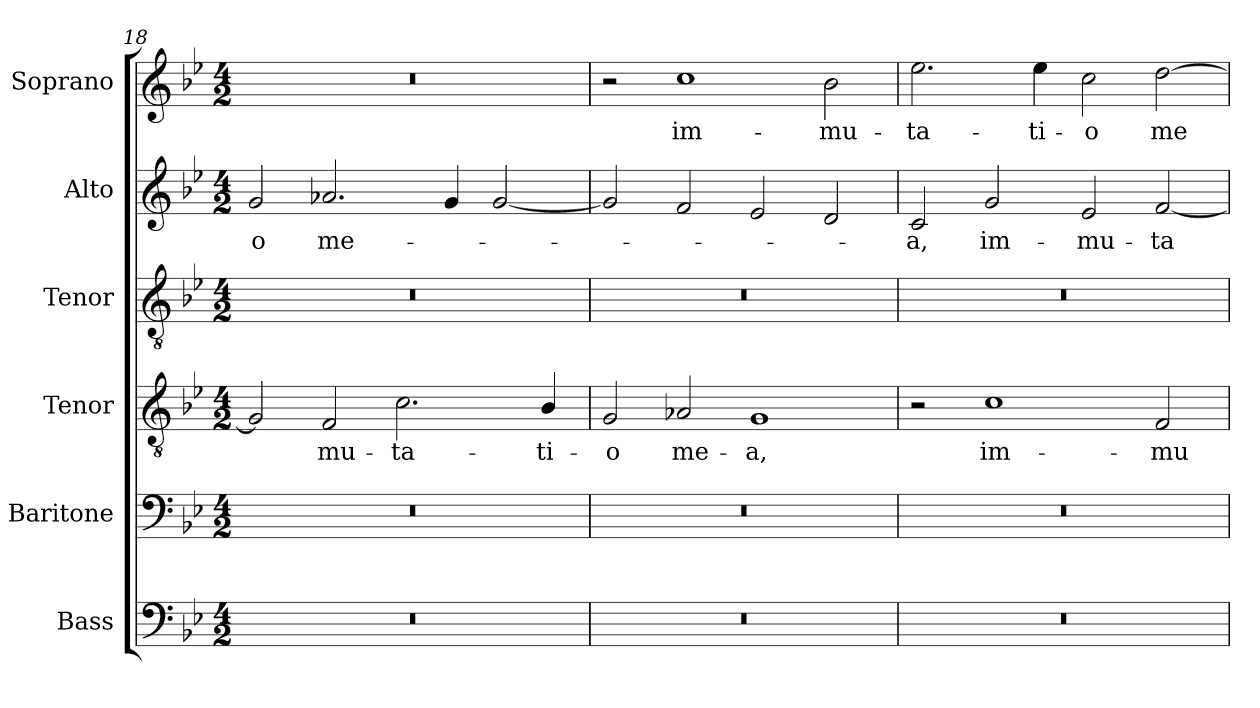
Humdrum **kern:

**kern	**kern	**kern	**text	**kern	**kern	**text	**kern	**text
*part6	*part5	*part4	*part4	*part3	*part2	*part2	*part1	*part1
*staff6	*staff5	*staff4	*staff4	*staff3	*staff2	*staff2	*staff1	*staff1
*I"Bass	*I"Baritone	*I"Tenor	*	*I"Tenor	*I"Alto	*	*I"Soprano	*
*I'B.	*I'Bar.	*I'T2.	*	*I'T1.	*I'A.	*	*I'S.	*
*clefF4	*clefF4	*clefGv2	*	*clefGv2	*clefG2	*	*clefG2	*
*	*	*ITrd7c12	*	*ITrd7c12	*	*	*	*
*k[b-e-]	*k[b-e-]	*k[b-e-]	*	*k[b-e-]	*k[b-e-]	*	*k[b-e-]	*
*B-:	*B-:	*B-:	*	*B-:	*B-:	*	*B-:	*
*M4/2	*M4/2	*M4/2	*	*M4/2	*M4/2	*	*M4/2	*
=18	=18	=18	=18	=18	=18	=18	=18	=18
!LO:N:vis=1	!LO:N:vis=1	!	!	!LO:N:vis=1	!	!	!	!
!	!	!	!	!	!	!LO:LY:b:color=#000000	!LO:N:vis=1	!
0r	0r	2GGi/]	.	0r	2gi/	-o	0r	.
!	!	!	!LO:LY:b:color=#000000	!	!	!	!	!
!	!	!	!	!	!	!LO:LY:b:color=#000000	!	!
.	.	2FFi/	-mu-	.	2.a-Xi/	me-	.	.
!	!	!	!LO:LY:b:color=#000000	!	!	!	!	!
.	.	2.Ci\	-ta-	.	.	.	.	.
.	.	.	.	.	4gi/	.	.	.
.	.	.	.	.	[2gi/	.	.	.
!	!	!	!LO:LY:b:color=#000000	!	!	!	!	!
.	.	4BB-i/	-ti-	.	.	.	.	.
=19	=19	=19	=19	=19	=19	=19	=19	=19
!LO:N:vis=1	!LO:N:vis=1	!	!	!	!	!	!	!
!	!	!	!LO:LY:b:color=#000000	!LO:N:vis=1	!	!	!	!
0r	0r	2GGi/	-o	0r	2gi/]	.	2r	.
!	!	!	!LO:LY:b:color=#000000	!	!	!	!	!
!	!	!	!	!	!	!	!	!LO:LY:b:color=#000000
.	.	2AA-Xi/	me-	.	2fi/	.	1cci	im-
!	!	!	!LO:LY:b:color=#000000	!	!	!	!	!
.	.	1GGi	-a,	.	2e-i/	.	.	.
!	!	!	!	!	!	!	!	!LO:LY:b:color=#000000
.	.	.	.	.	2di/	.	2b-i\	-mu-
!!LO:PB:g=z
=20	=20	=20	=20	=20	=20	=20	=20	=20
!LO:N:vis=1	!LO:N:vis=1	!	!	!LO:N:vis=1	!	!	!	!
!	!	!	!	!	!	!LO:LY:b:color=#000000	!	!
!	!	!	!	!	!	!	!	!LO:LY:b:color=#000000
0r	0r	2r	.	0r	2ci/	-a,	2.ee-i\	-ta-
!	!	!	!LO:LY:b:color=#000000	!	!	!	!	!
!	!	!	!	!	!	!LO:LY:b:color=#000000	!	!
.	.	1Ci	im-	.	2gi/	im-	.	.
!	!	!	!	!	!	!	!	!LO:LY:b:color=#000000
.	.	.	.	.	.	.	4ee-i\	-ti-
!	!	!	!	!	!	!LO:LY:b:color=#000000	!	!
!	!	!	!	!	!	!	!	!LO:LY:b:color=#000000
.	.	.	.	.	2e-i/	-mu-	2cci\	-o
!	!	!	!LO:LY:b:color=#000000	!	!	!	!	!
!	!	!	!	!	!	!LO:LY:b:color=#000000	!	!
!	!	!	!	!	!	!	!	!LO:LY:b:color=#000000
.	.	2FFi/	-mu-	.	[2fi/	-ta-	[2ddi\	me-
=	=	=	=	=	=	=	=	=
*-	*-	*-	*-	*-	*-	*-	*-	*-
